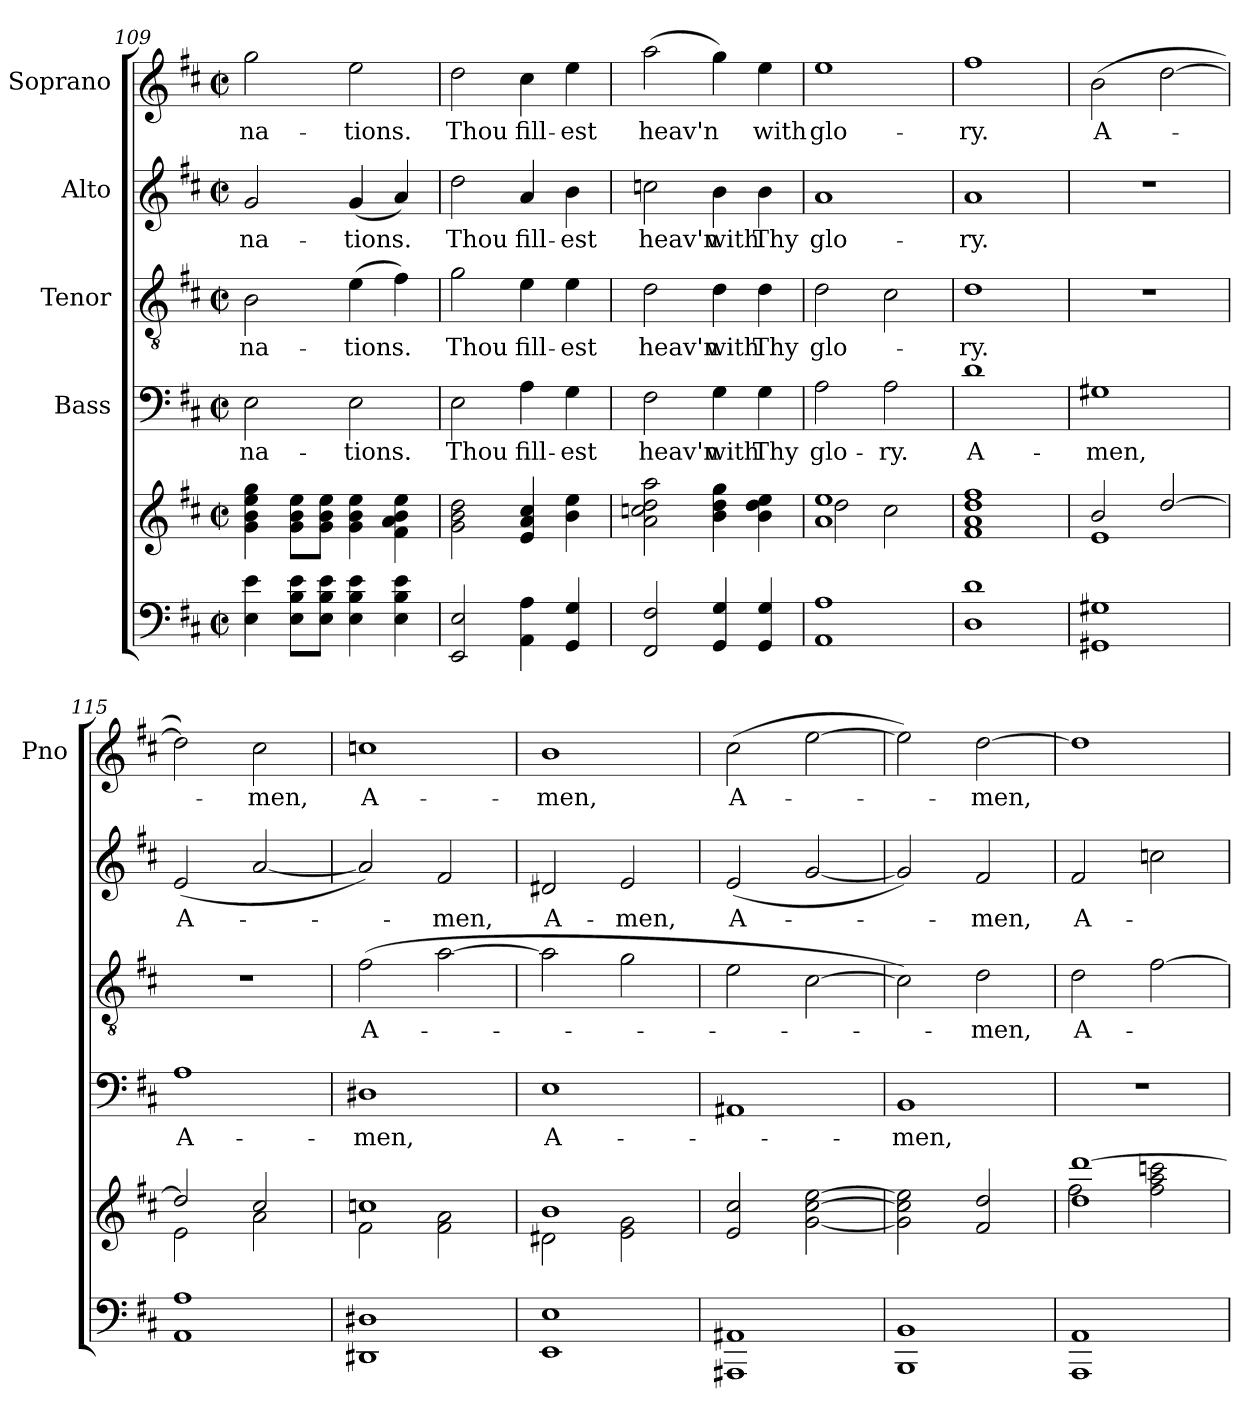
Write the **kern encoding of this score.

**kern	**kern	**kern	**text	**kern	**text	**kern	**text	**kern	**text
*part5	*part5	*part4	*part4	*part3	*part3	*part2	*part2	*part1	*part1
*staff6	*staff5	*staff4	*staff4	*staff3	*staff3	*staff2	*staff2	*staff1	*staff1
*	*	*I"Bass	*	*I"Tenor	*	*I"Alto	*	*I"Soprano	*
*	*	*	*	*	*	*	*	*I'Pno	*
*clefF4	*clefG2	*clefF4	*	*clefGv2	*	*clefG2	*	*clefG2	*
*k[f#c#]	*k[f#c#]	*k[f#c#]	*	*k[f#c#]	*	*k[f#c#]	*	*k[f#c#]	*
*D:	*D:	*D:	*	*D:	*	*D:	*	*D:	*
*M2/2	*M2/2	*M2/2	*	*M2/2	*	*M2/2	*	*M2/2	*
*met(c|)	*met(c|)	*met(c|)	*	*met(c|)	*	*met(c|)	*	*met(c|)	*
=109	=109	=109	=109	=109	=109	=109	=109	=109	=109
4E\ 4e\	4g\ 4b\ 4ee\ 4gg\	2E\	na-	2B\	na-	2g/	na-	2gg\	na-
8E\ 8B\ 8e\L	8g\ 8b\ 8ee\L	.	.	.	.	.	.	.	.
8E\ 8B\ 8e\J	8g\ 8b\ 8ee\J	.	.	.	.	.	.	.	.
4E\ 4B\ 4e\	4g\ 4b\ 4ee\	2E\	-tions.	(4e\	-tions.	(4g/	-tions.	2ee\	-tions.
4E\ 4B\ 4e\	4f#\ 4a\ 4b\ 4ee\	.	.	4f#\)	.	4a/)	.	.	.
=110	=110	=110	=110	=110	=110	=110	=110	=110	=110
2EE/ 2E/	2g\ 2b\ 2dd\	2E\	Thou	2g\	Thou	2dd\	Thou	2dd\	Thou
4AA\ 4A\	4e/ 4a/ 4cc#/	4A\	fill-	4e\	fill-	4a/	fill-	4cc#\	fill-
4GG/ 4G/	4b\ 4ee\	4G\	-est	4e\	-est	4b\	-est	4ee\	-est
=111	=111	=111	=111	=111	=111	=111	=111	=111	=111
2FF#/ 2F#/	2a\ 2ccn\ 2dd\ 2aa\	2F#\	heav'n	2d\	heav'n	2ccn\	heav'n	(2aa\	heav'n
4GG/ 4G/	4b\ 4dd\ 4gg\	4G\	with	4d\	with	4b\	with	4gg\)	.
4GG/ 4G/	4b\ 4dd\ 4ee\	4G\	Thy	4d\	Thy	4b\	Thy	4ee\	with
=112	=112	=112	=112	=112	=112	=112	=112	=112	=112
*	*^	*	*	*	*	*	*	*	*
1AA 1A	1a 1ee	2dd\	2A\	glo-	2d\	glo-	1a	glo-	1ee	glo-
.	.	2cc#\	2A\	-ry.	2c#\	.	.	.	.	.
*	*v	*v	*	*	*	*	*	*	*	*
!!LO:LB:g=z
=113	=113	=113	=113	=113	=113	=113	=113	=113	=113
1D 1d	1f# 1a 1dd 1ff#	1d	A-	1d	-ry.	1a	-ry.	1ff#	-ry.
=114	=114	=114	=114	=114	=114	=114	=114	=114	=114
*	*^	*	*	*	*	*	*	*	*
1GG#X 1G#X	2b/	1e	1G#X	-men,	1r	.	1r	.	(2b\	A-
.	[>2dd/	.	.	.	.	.	.	.	[2dd\	.
=115	=115	=115	=115	=115	=115	=115	=115	=115	=115	=115
1AA 1A	2dd/]	2e\	1A	A-	1r	.	(2e/	A-	2dd\])	.
.	2cc#/	2a\	.	.	.	.	[2a/	.	2cc#\	-men,
=116	=116	=116	=116	=116	=116	=116	=116	=116	=116	=116
1DD#X 1D#X	1ccn	2f#\	1D#X	-men,	(2f#\	A-	2a/])	.	1ccn	A-
.	.	2f#\ 2a\	.	.	[2a\	.	2f#/	-men,	.	.
=117	=117	=117	=117	=117	=117	=117	=117	=117	=117	=117
1EE 1E	1b	2d#X\	1E	A-	2a\]	.	2d#X/	A-	1b	-men,
.	.	2e\ 2g\	.	.	2g\	.	2e/	-men,	.	.
*	*v	*v	*	*	*	*	*	*	*	*
=118	=118	=118	=118	=118	=118	=118	=118	=118	=118
1AAA#X 1AA#X	2e/ 2cc#/	1AA#X	.	2e\	.	(2e/	A-	(2cc#\	A-
.	[2g\ [2cc#\ [2ee\	.	.	[2c#\	.	[2g/	.	[2ee\	.
=119	=119	=119	=119	=119	=119	=119	=119	=119	=119
1BBB 1BB	2g\] 2cc#\] 2ee\]	1BB	-men,	2c#\])	.	2g/])	.	2ee\])	.
.	2f#/ 2dd/	.	.	2d\	-men,	2f#/	-men,	[2dd\	-men,
=120	=120	=120	=120	=120	=120	=120	=120	=120	=120
*	*^	*	*	*	*	*	*	*	*
1AAA 1AA	1dd [>1ddd	2ff#\	1r	.	2d\	A-	2f#/	A-	1dd]	.
.	.	2ff#\ 2aa\ 2cccn\	.	.	[2f#\	.	2ccn\	.	.	.
*	*v	*v	*	*	*	*	*	*	*	*
=	=	=	=	=	=	=	=	=	=
*-	*-	*-	*-	*-	*-	*-	*-	*-	*-
